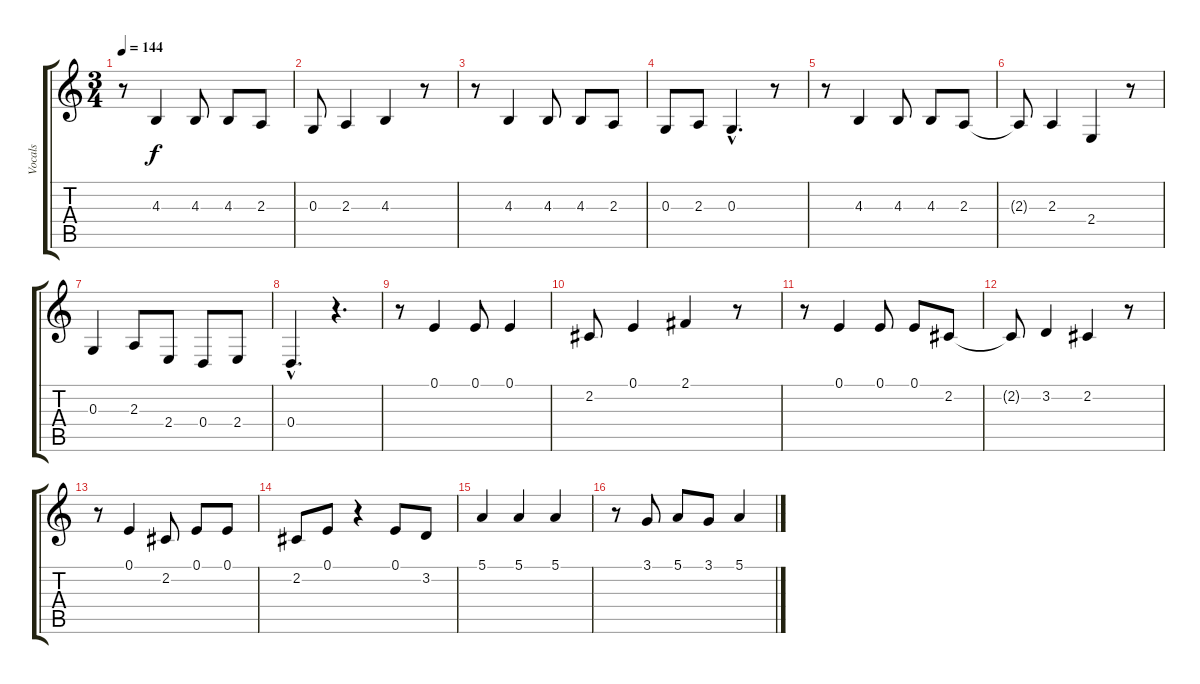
\track ("Vocals" "Vocals") {instrument lead1square}
\staff {score tabs}
\tuning (E4 B3 G3 D3 A2 E2) {hide}
\ts (3 4)
\tempo 144
\clef g2
\ks c
r.8{dy f} 4.3.4 4.3.8 4.3.8 2.3.8 |
0.3.8 2.3.4 4.3.4 r.8 |
r.8 4.3.4 4.3.8 4.3.8 2.3.8 |
0.3.8 2.3.8 0.3{hac}.4{d} r.8 |
r.8 4.3.4 4.3.8 4.3.8 2.3.8 |
2.3{t}.8 2.3.4 2.4.4 r.8 |
0.3.4 2.3.8 2.4.8 0.4.8 2.4.8 |
0.4{hac}.4{d} r.4{d} |
r.8 0.1.4 0.1.8 0.1.4 |
2.2.8 0.1.4 2.1.4 r.8 |
r.8 0.1.4 0.1.8 0.1.8 2.2.8 |
2.2{t}.8 3.2.4 2.2.4 r.8 |
r.8 0.1.4 2.2.8 0.1.8 0.1.8 |
2.2.8 0.1.8 r.4 0.1.8 3.2.8 |
5.1.4 5.1.4 5.1.4 |
r.8 3.1.8 5.1.8 3.1.8 5.1.4
